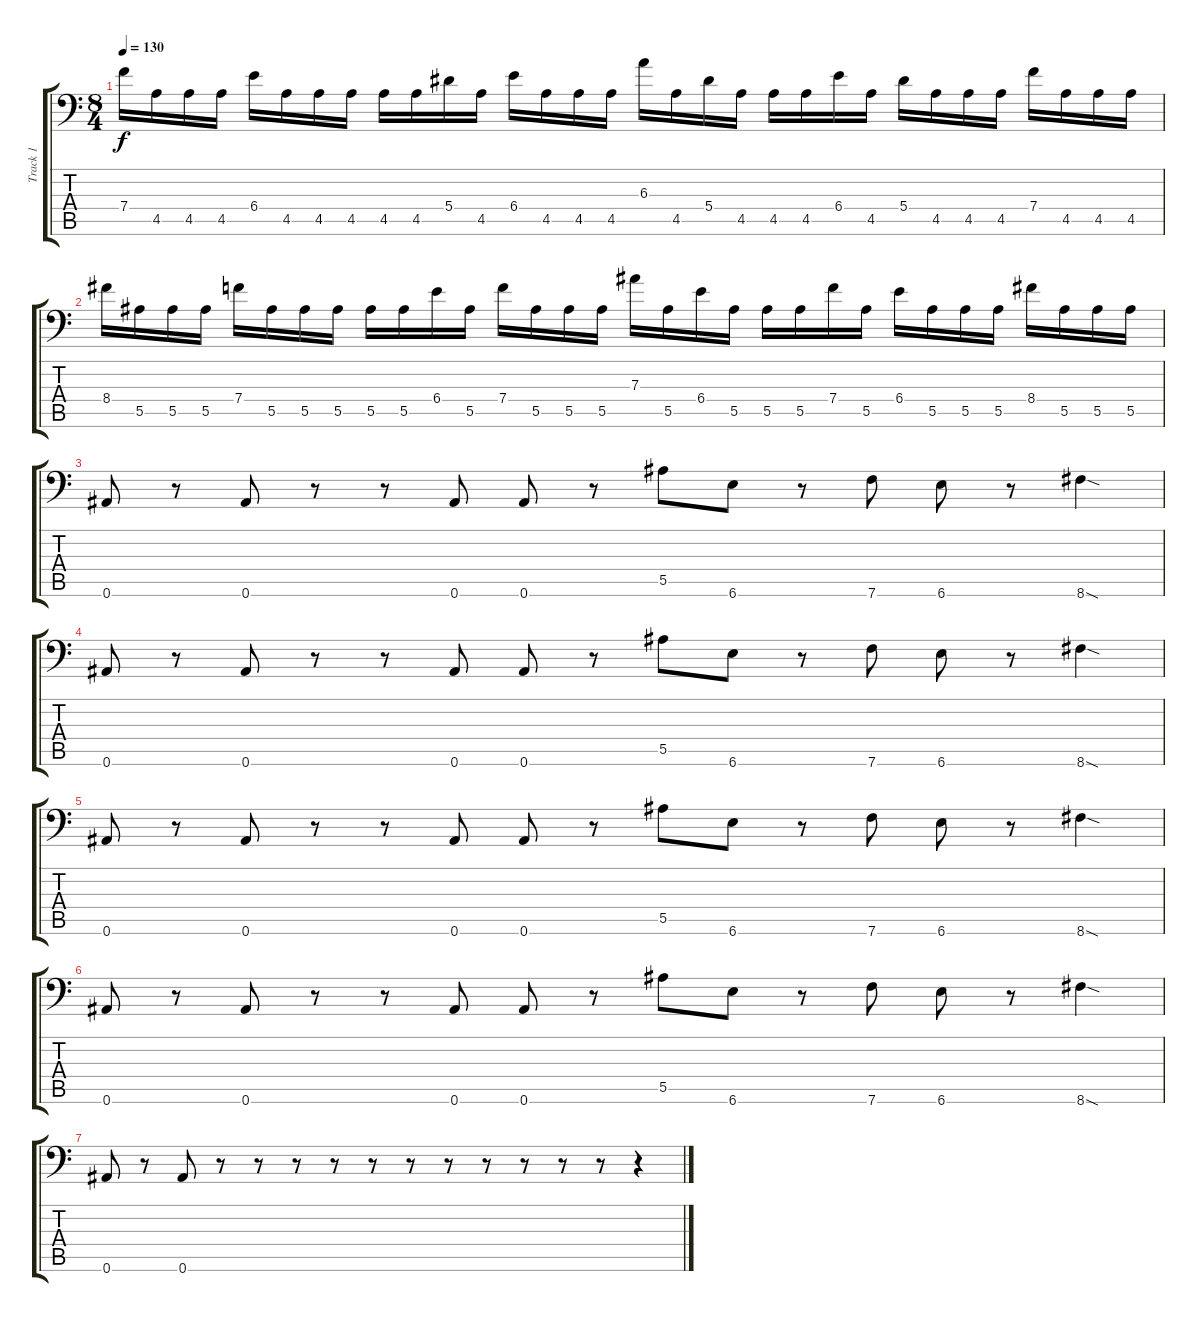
\track ("Track 1" "Track 1") {instrument overdrivenguitar}
\staff {score tabs}
\tuning (C4 G3 Eb3 Bb2 F2 Bb1) {hide}
\ts (8 4)
\tempo 130
\clef f4
\ks c
7.4.16{dy f} 4.5.16 4.5.16 4.5.16 6.4.16 4.5.16 4.5.16 4.5.16 4.5.16 4.5.16 5.4.16 4.5.16 6.4.16 4.5.16 4.5.16 4.5.16 6.3.16 4.5.16 5.4.16 4.5.16 4.5.16 4.5.16 6.4.16 4.5.16 5.4.16 4.5.16 4.5.16 4.5.16 7.4.16 4.5.16 4.5.16 4.5.16 |
8.4.16 5.5.16 5.5.16 5.5.16 7.4.16 5.5.16 5.5.16 5.5.16 5.5.16 5.5.16 6.4.16 5.5.16 7.4.16 5.5.16 5.5.16 5.5.16 7.3.16 5.5.16 6.4.16 5.5.16 5.5.16 5.5.16 7.4.16 5.5.16 6.4.16 5.5.16 5.5.16 5.5.16 8.4.16 5.5.16 5.5.16 5.5.16 |
0.6.8 r.8 0.6.8 r.8 r.8 0.6.8 0.6.8 r.8 5.5.8 6.6.8 r.8 7.6.8 6.6.8 r.8 8.6{sod}.4 |
0.6.8 r.8 0.6.8 r.8 r.8 0.6.8 0.6.8 r.8 5.5.8 6.6.8 r.8 7.6.8 6.6.8 r.8 8.6{sod}.4 |
0.6.8 r.8 0.6.8 r.8 r.8 0.6.8 0.6.8 r.8 5.5.8 6.6.8 r.8 7.6.8 6.6.8 r.8 8.6{sod}.4 |
0.6.8 r.8 0.6.8 r.8 r.8 0.6.8 0.6.8 r.8 5.5.8 6.6.8 r.8 7.6.8 6.6.8 r.8 8.6{sod}.4 |
0.6.8 r.8 0.6.8 r.8 r.8 r.8 r.8 r.8 r.8 r.8 r.8 r.8 r.8 r.8 r.4
